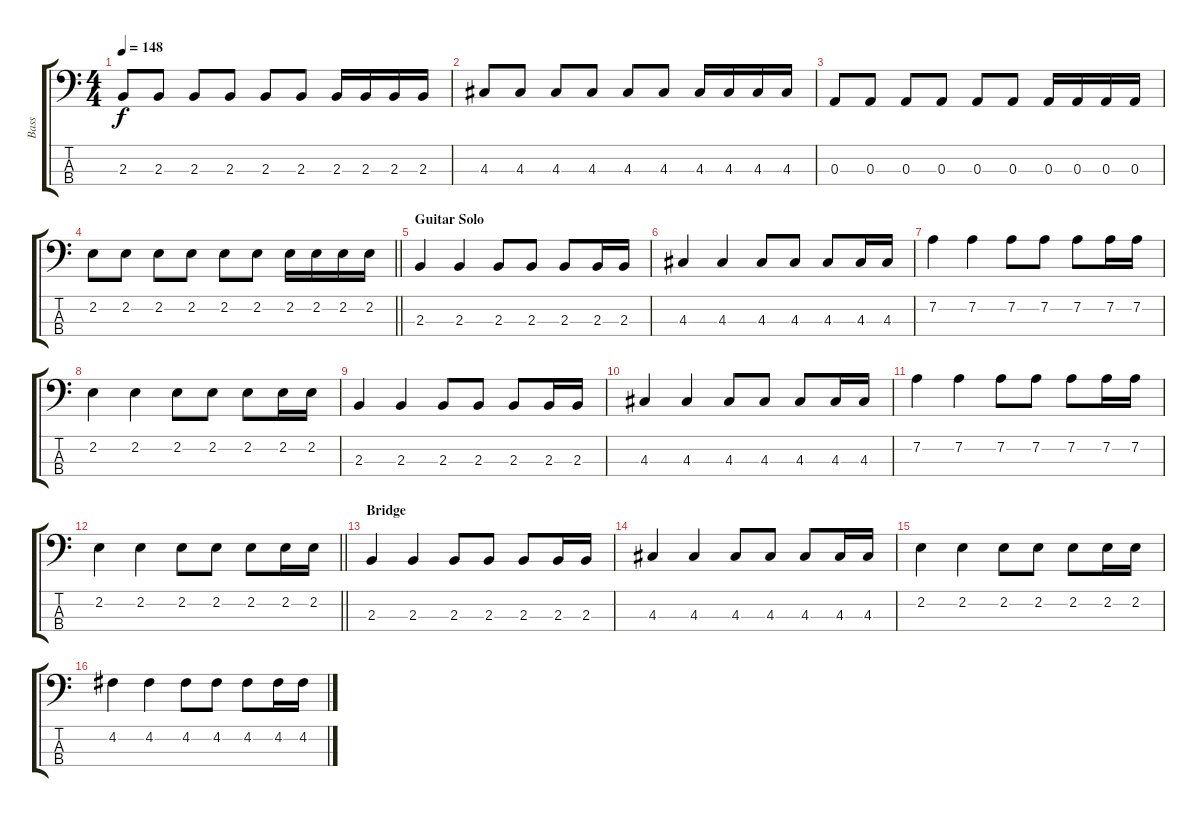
\track ("Bass" "Bass") {instrument electricbassfinger}
\staff {score tabs}
\tuning (G2 D2 A1 E1) {hide}
\ts (4 4)
\tempo 148
\clef f4
\ks c
2.3.8{dy f} 2.3.8 2.3.8 2.3.8 2.3.8 2.3.8 2.3.16 2.3.16 2.3.16 2.3.16 |
4.3.8 4.3.8 4.3.8 4.3.8 4.3.8 4.3.8 4.3.16 4.3.16 4.3.16 4.3.16 |
0.3.8 0.3.8 0.3.8 0.3.8 0.3.8 0.3.8 0.3.16 0.3.16 0.3.16 0.3.16 |
\barLineRight lightlight
2.2.8 2.2.8 2.2.8 2.2.8 2.2.8 2.2.8 2.2.16 2.2.16 2.2.16 2.2.16 |
\section ("" "Guitar Solo")
2.3.4 2.3.4 2.3.8 2.3.8 2.3.8 2.3.16 2.3.16 |
4.3.4 4.3.4 4.3.8 4.3.8 4.3.8 4.3.16 4.3.16 |
7.2.4 7.2.4 7.2.8 7.2.8 7.2.8 7.2.16 7.2.16 |
2.2.4 2.2.4 2.2.8 2.2.8 2.2.8 2.2.16 2.2.16 |
2.3.4 2.3.4 2.3.8 2.3.8 2.3.8 2.3.16 2.3.16 |
4.3.4 4.3.4 4.3.8 4.3.8 4.3.8 4.3.16 4.3.16 |
7.2.4 7.2.4 7.2.8 7.2.8 7.2.8 7.2.16 7.2.16 |
\barLineRight lightlight
2.2.4 2.2.4 2.2.8 2.2.8 2.2.8 2.2.16 2.2.16 |
\section ("" "Bridge")
2.3.4 2.3.4 2.3.8 2.3.8 2.3.8 2.3.16 2.3.16 |
4.3.4 4.3.4 4.3.8 4.3.8 4.3.8 4.3.16 4.3.16 |
2.2.4 2.2.4 2.2.8 2.2.8 2.2.8 2.2.16 2.2.16 |
4.2.4 4.2.4 4.2.8 4.2.8 4.2.8 4.2.16 4.2.16
